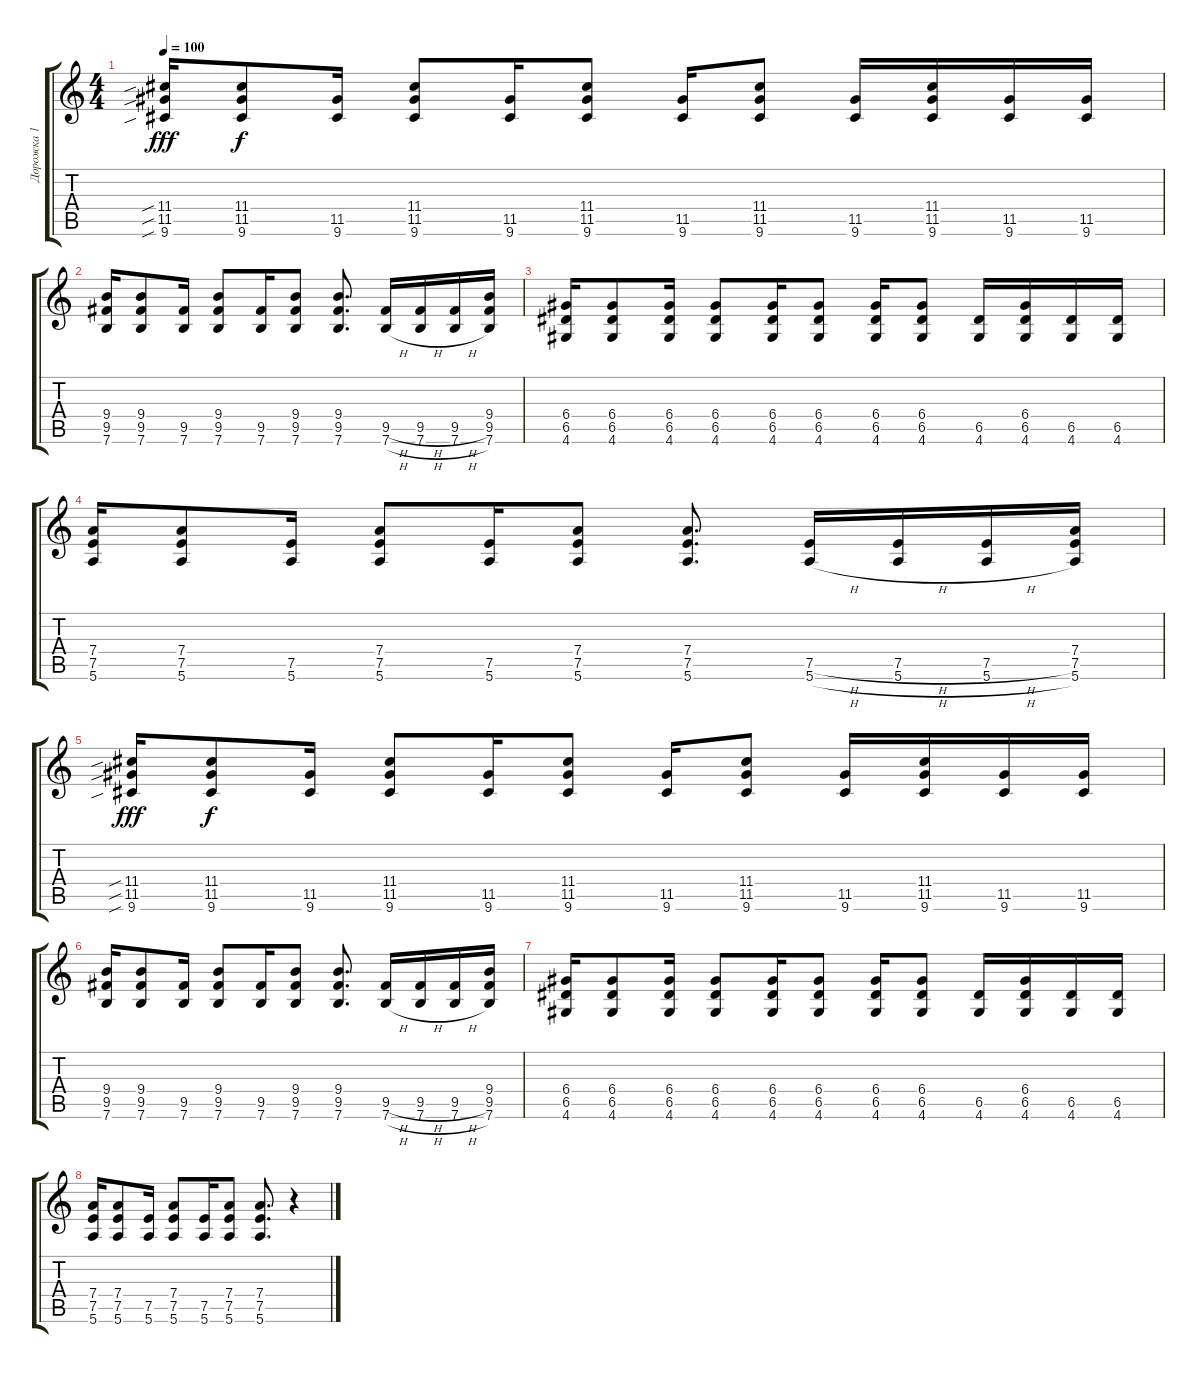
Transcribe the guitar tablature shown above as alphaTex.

\track ("Дорожка 1" "Дорожка 1") {instrument distortionguitar}
\staff {score tabs}
\tuning (E4 B3 G3 D3 A2 E2) {hide}
\ts (4 4)
\tempo 100
\clef g2
\ks c
(11.4{sib} 11.5{sib} 9.6{sib}).16{dy fff volume 16 balance 16} (11.4 11.5 9.6).8{dy f} (11.5 9.6).16 (11.4 11.5 9.6).8 (11.5 9.6).16 (11.4 11.5 9.6).8 (11.5 9.6).16 (11.4 11.5 9.6).8 (11.5 9.6).16 (11.4 11.5 9.6).16 (11.5 9.6).16 (11.5 9.6).16 |
(9.4 9.5 7.6).16 (9.4 9.5 7.6).8 (9.5 7.6).16 (9.4 9.5 7.6).8 (9.5 7.6).16 (9.4 9.5 7.6).8 (9.4 9.5 7.6).8{d} (9.5{h} 7.6{h}).16 (9.5{h} 7.6{h}).16 (9.5{h} 7.6{h}).16 (9.4 9.5 7.6).16 |
(6.4 6.5 4.6).16 (6.4 6.5 4.6).8 (6.4 6.5 4.6).16 (6.4 6.5 4.6).8 (6.4 6.5 4.6).16 (6.4 6.5 4.6).8 (6.4 6.5 4.6).16 (6.4 6.5 4.6).8 (6.5 4.6).16 (6.4 6.5 4.6).16 (6.5 4.6).16 (6.5 4.6).16 |
(7.4 7.5 5.6).16 (7.4 7.5 5.6).8 (7.5 5.6).16 (7.4 7.5 5.6).8 (7.5 5.6).16 (7.4 7.5 5.6).8 (7.4 7.5 5.6).8{d} (7.5{h} 5.6{h}).16 (7.5{h} 5.6{h}).16 (7.5{h} 5.6{h}).16 (7.4 7.5 5.6).16 |
(11.4{sib} 11.5{sib} 9.6{sib}).16{dy fff} (11.4 11.5 9.6).8{dy f} (11.5 9.6).16 (11.4 11.5 9.6).8 (11.5 9.6).16 (11.4 11.5 9.6).8 (11.5 9.6).16 (11.4 11.5 9.6).8 (11.5 9.6).16 (11.4 11.5 9.6).16 (11.5 9.6).16 (11.5 9.6).16 |
(9.4 9.5 7.6).16 (9.4 9.5 7.6).8 (9.5 7.6).16 (9.4 9.5 7.6).8 (9.5 7.6).16 (9.4 9.5 7.6).8 (9.4 9.5 7.6).8{d} (9.5{h} 7.6{h}).16 (9.5{h} 7.6{h}).16 (9.5{h} 7.6{h}).16 (9.4 9.5 7.6).16 |
(6.4 6.5 4.6).16 (6.4 6.5 4.6).8 (6.4 6.5 4.6).16 (6.4 6.5 4.6).8 (6.4 6.5 4.6).16 (6.4 6.5 4.6).8 (6.4 6.5 4.6).16 (6.4 6.5 4.6).8 (6.5 4.6).16 (6.4 6.5 4.6).16 (6.5 4.6).16 (6.5 4.6).16 |
(7.4 7.5 5.6).16 (7.4 7.5 5.6).8 (7.5 5.6).16 (7.4 7.5 5.6).8 (7.5 5.6).16 (7.4 7.5 5.6).8 (7.4 7.5 5.6).8{d} r.4
